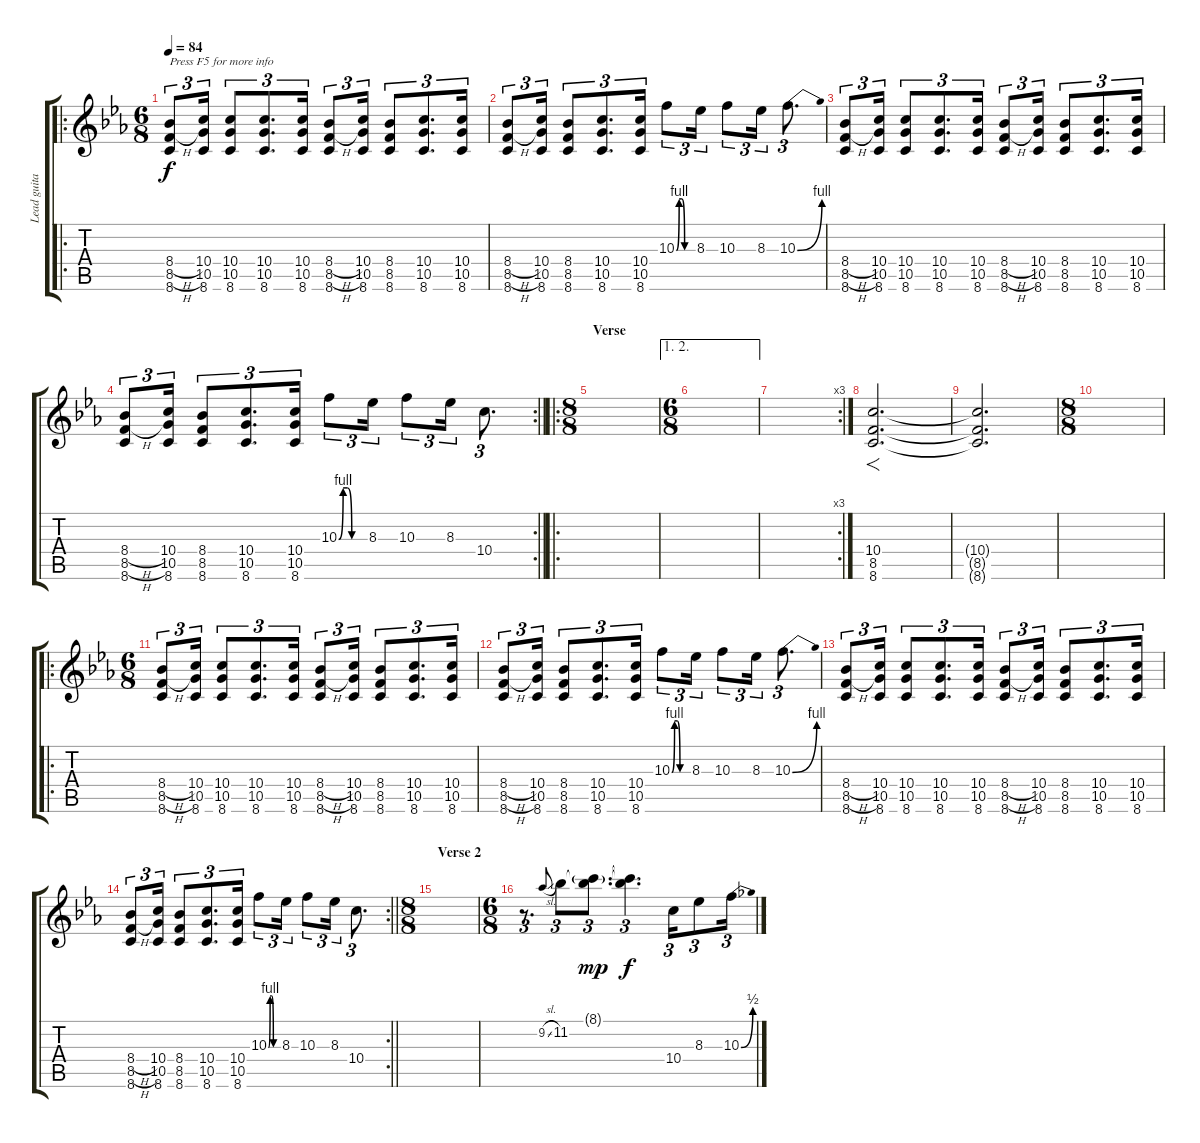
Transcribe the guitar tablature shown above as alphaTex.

\track ("Lead guitar" "Lead guita") {instrument overdrivenguitar}
\staff {score tabs}
\tuning (E4 B3 G3 D3 A2 E2) {hide}
\ro
\ts (6 8)
\tempo 84
\clef g2
\ks cminor
(8.4{h} 8.5{h} 8.6).8{tu (3 2) txt "Press F5 for more info" dy f instrument overdrivenguitar} (10.4 10.5 8.6).16{tu (3 2)} (10.4 10.5 8.6).8{tu (3 2)} (10.4 10.5 8.6).8{d tu (3 2)} (10.4 10.5 8.6).16{tu (3 2)} (8.4{h} 8.5{h} 8.6).8{tu (3 2)} (10.4 10.5 8.6).16{tu (3 2)} (8.4 8.5 8.6).8{tu (3 2)} (10.4 10.5 8.6).8{d tu (3 2)} (10.4 10.5 8.6).16{tu (3 2)} |
(8.4{h} 8.5{h} 8.6).8{tu (3 2)} (10.4 10.5 8.6).16{tu (3 2)} (8.4 8.5 8.6).8{tu (3 2)} (10.4 10.5 8.6).8{d tu (3 2)} (10.4 10.5 8.6).16{tu (3 2)} 10.3{be (custom 0 0 10 4 20 4 30 0 60 0)}.8{tu (3 2)} 8.3.16{tu (3 2)} 10.3.8{tu (3 2)} 8.3.16{tu (3 2)} 10.3{be (bend 0 0 60 4)}.8{d tu (3 2)} |
(8.4{h} 8.5{h} 8.6).8{tu (3 2)} (10.4 10.5 8.6).16{tu (3 2)} (10.4 10.5 8.6).8{tu (3 2)} (10.4 10.5 8.6).8{d tu (3 2)} (10.4 10.5 8.6).16{tu (3 2)} (8.4{h} 8.5{h} 8.6).8{tu (3 2)} (10.4 10.5 8.6).16{tu (3 2)} (8.4 8.5 8.6).8{tu (3 2)} (10.4 10.5 8.6).8{d tu (3 2)} (10.4 10.5 8.6).16{tu (3 2)} |
\rc 2
\barLineRight lightlight
(8.4{h} 8.5{h} 8.6).8{tu (3 2)} (10.4 10.5 8.6).16{tu (3 2)} (8.4 8.5 8.6).8{tu (3 2)} (10.4 10.5 8.6).8{d tu (3 2)} (10.4 10.5 8.6).16{tu (3 2)} 10.3{be (custom 0 0 10 4 20 4 30 0 60 0)}.8{tu (3 2)} 8.3.16{tu (3 2)} 10.3.8{tu (3 2)} 8.3.16{tu (3 2)} 10.4.8{d tu (3 2)} |
\ro
\ts (8 8)
\section ("" "Verse")
|
\ae (1 2)
\ts (6 8)
|
\rc 3
|
(10.4 8.5 8.6).2{f d} |
(10.4{t} 8.5{t} 8.6{t}).2{d} |
\ts (8 8)
|
\ro
\ts (6 8)
(8.4{h} 8.5{h} 8.6).8{tu (3 2)} (10.4 10.5 8.6).16{tu (3 2)} (10.4 10.5 8.6).8{tu (3 2)} (10.4 10.5 8.6).8{d tu (3 2)} (10.4 10.5 8.6).16{tu (3 2)} (8.4{h} 8.5{h} 8.6).8{tu (3 2)} (10.4 10.5 8.6).16{tu (3 2)} (8.4 8.5 8.6).8{tu (3 2)} (10.4 10.5 8.6).8{d tu (3 2)} (10.4 10.5 8.6).16{tu (3 2)} |
(8.4{h} 8.5{h} 8.6).8{tu (3 2)} (10.4 10.5 8.6).16{tu (3 2)} (8.4 8.5 8.6).8{tu (3 2)} (10.4 10.5 8.6).8{d tu (3 2)} (10.4 10.5 8.6).16{tu (3 2)} 10.3{be (custom 0 0 10 4 20 4 30 0 60 0)}.8{tu (3 2)} 8.3.16{tu (3 2)} 10.3.8{tu (3 2)} 8.3.16{tu (3 2)} 10.3{be (bend 0 0 60 4)}.8{d tu (3 2)} |
(8.4{h} 8.5{h} 8.6).8{tu (3 2)} (10.4 10.5 8.6).16{tu (3 2)} (10.4 10.5 8.6).8{tu (3 2)} (10.4 10.5 8.6).8{d tu (3 2)} (10.4 10.5 8.6).16{tu (3 2)} (8.4{h} 8.5{h} 8.6).8{tu (3 2)} (10.4 10.5 8.6).16{tu (3 2)} (8.4 8.5 8.6).8{tu (3 2)} (10.4 10.5 8.6).8{d tu (3 2)} (10.4 10.5 8.6).16{tu (3 2)} |
\rc 2
\barLineRight lightlight
(8.4{h} 8.5{h} 8.6).8{tu (3 2)} (10.4 10.5 8.6).16{tu (3 2)} (8.4 8.5 8.6).8{tu (3 2)} (10.4 10.5 8.6).8{d tu (3 2)} (10.4 10.5 8.6).16{tu (3 2)} 10.3{be (custom 0 0 10 4 20 4 30 0 60 0)}.8{tu (3 2)} 8.3.16{tu (3 2)} 10.3.8{tu (3 2)} 8.3.16{tu (3 2)} 10.4.8{d tu (3 2)} |
\ts (8 8)
\section ("" "Verse 2")
|
\ts (6 8)
r.8{d tu (3 2)} 9.2{sl}.8{gr onbeat} 11.2.8{tu (3 2)} (8.1{g} 11.2{t}).8{d tu (3 2) dy mp} (8.1{t} 11.2{t}).4{d tu (3 2) dy f} 10.4.16{tu (3 2)} 8.3.8{tu (3 2)} 10.3{be (bend 0 0 60 2)}.16{tu (3 2)}
